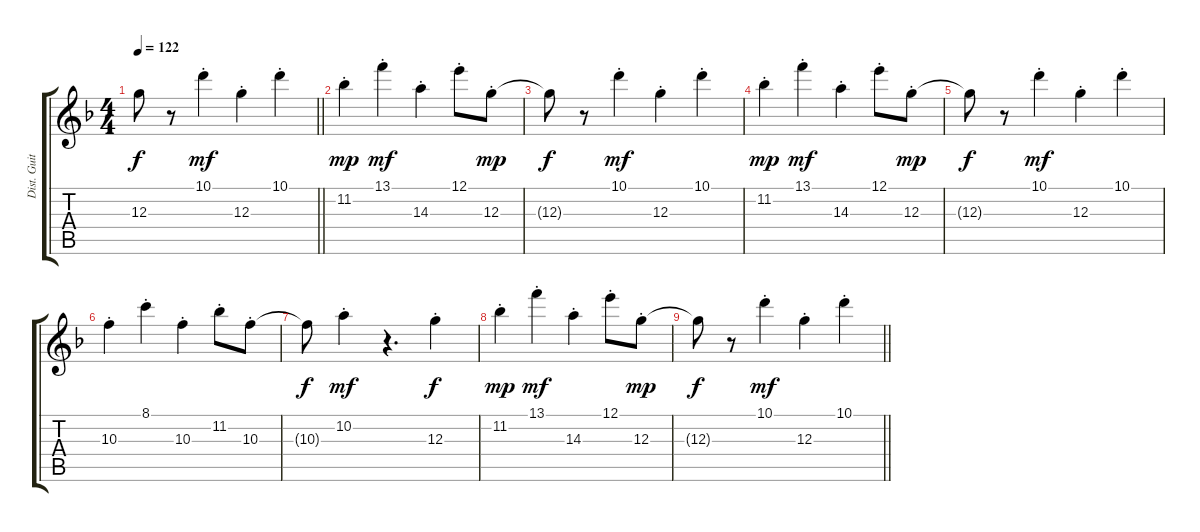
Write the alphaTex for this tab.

\track ("Dist. Guitar" "Dist. Guit") {instrument distortionguitar}
\staff {score tabs}
\tuning (E4 B3 G3 D3 A2 E2) {hide}
\ts (4 4)
\tempo 122
\clef g2
\barLineRight lightlight
\ks f
12.3{t}.8{dy f} r.8 10.1{st}.4{dy mf} 12.3{st}.4 10.1{st}.4 |
11.2{st}.4{dy mp} 13.1{st}.4{dy mf} 14.3{st}.4 12.1{st}.8 12.3{st}.8{dy mp} |
12.3{t}.8{dy f} r.8 10.1{st}.4{dy mf} 12.3{st}.4 10.1{st}.4 |
11.2{st}.4{dy mp} 13.1{st}.4{dy mf} 14.3{st}.4 12.1{st}.8 12.3{st}.8{dy mp} |
12.3{t}.8{dy f} r.8 10.1{st}.4{dy mf} 12.3{st}.4 10.1{st}.4 |
10.3{st}.4 8.1{st}.4 10.3{st}.4 11.2{st}.8 10.3{st}.8 |
10.3{t}.8{dy f} 10.2{st}.4{dy mf} r.4{d} 12.3{st}.4{dy f} |
11.2{st}.4{dy mp} 13.1{st}.4{dy mf} 14.3{st}.4 12.1{st}.8 12.3{st}.8{dy mp} |
\barLineRight lightlight
12.3{t}.8{dy f} r.8 10.1{st}.4{dy mf} 12.3{st}.4 10.1{st}.4
